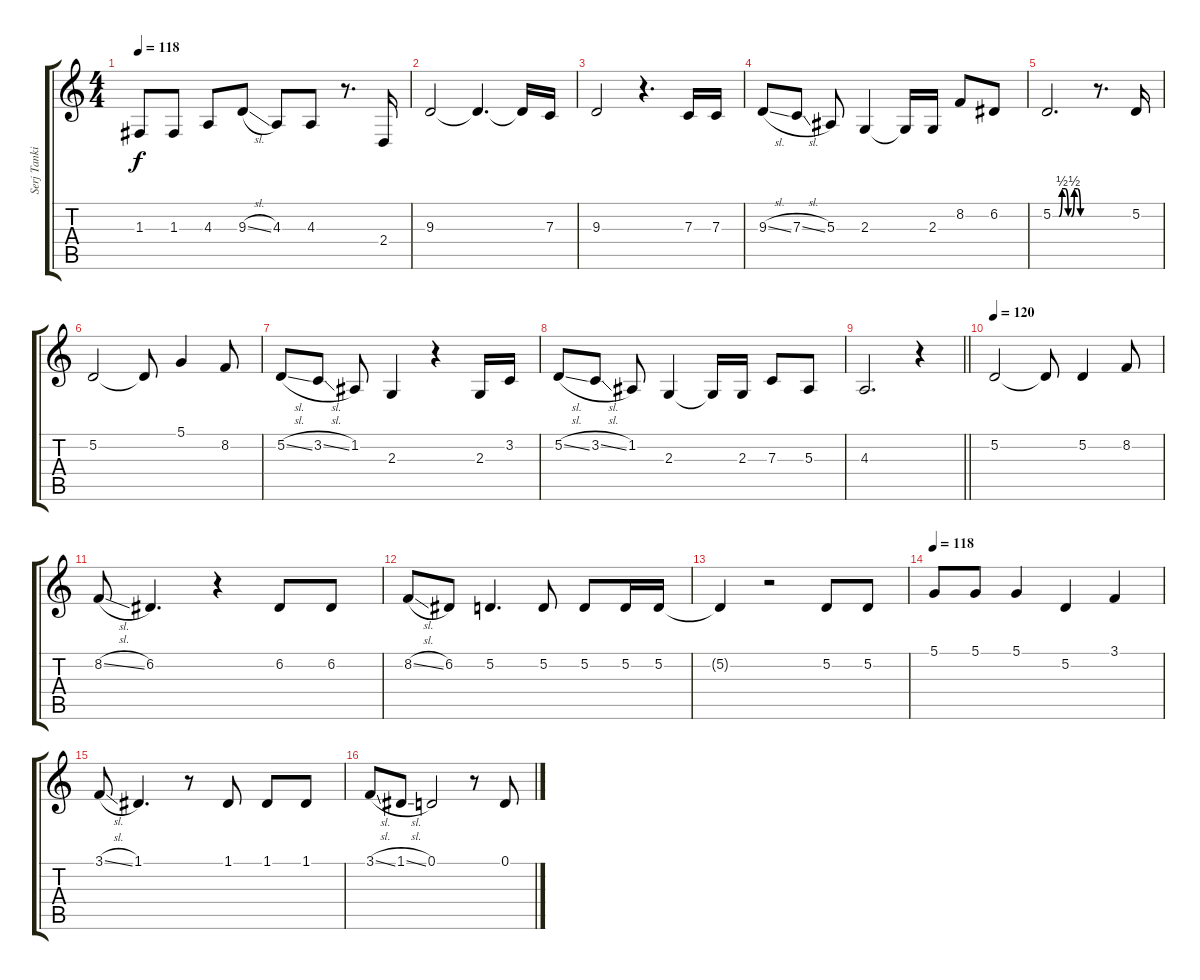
\track ("Serj Tankian (Vocals)" "Serj Tanki") {instrument tenorsax}
\staff {score tabs}
\tuning (D4 A3 F3 C3 G2 C2) {hide}
\ts (4 4)
\tempo 118
\clef g2
\ks c
1.3.8{dy f} 1.3.8 4.3.8 9.3{sl}.8 4.3.8 4.3.8 r.8{d} 2.4.16 |
9.3.2 9.3{t}.4{d} 9.3{t}.16 7.3.16 |
9.3.2 r.4{d} 7.3.16 7.3.16 |
9.3{sl}.8 7.3{sl}.8 5.3.8 2.3.4 2.3{t}.16 2.3.16 8.2.8 6.2.8 |
5.2{be (custom 0 0 10 0 15 2 20 2 25 0 30 0 35 2 40 2 45 0 60 0)}.2{d} r.8{d} 5.2.16 |
5.2.2 5.2{t}.8 5.1.4 8.2.8 |
5.2{sl}.8 3.2{sl}.8 1.2.8 2.3.4 r.4 2.3.16 3.2.16 |
5.2{sl}.8 3.2{sl}.8 1.2.8 2.3.4 2.3{t}.16 2.3.16 7.3.8 5.3.8 |
\barLineRight lightlight
4.3.2{d} r.4 |
\tempo 114
\tempo 120
5.2.2 5.2{t}.8 5.2.4 8.2.8 |
8.2{sl}.8 6.2.4{d} r.4 6.2.8 6.2.8 |
8.2{sl}.8 6.2.8 5.2.4{d} 5.2.8 5.2.8 5.2.16 5.2.16 |
5.2{t}.4 r.2 5.2.8 5.2.8 |
\tempo 118
5.1.8 5.1.8 5.1.4 5.2.4 3.1.4 |
3.1{sl}.8 1.1.4{d} r.8 1.1.8 1.1.8 1.1.8 |
3.1{sl}.8 1.1{sl}.8 0.1.2 r.8 0.1.8
